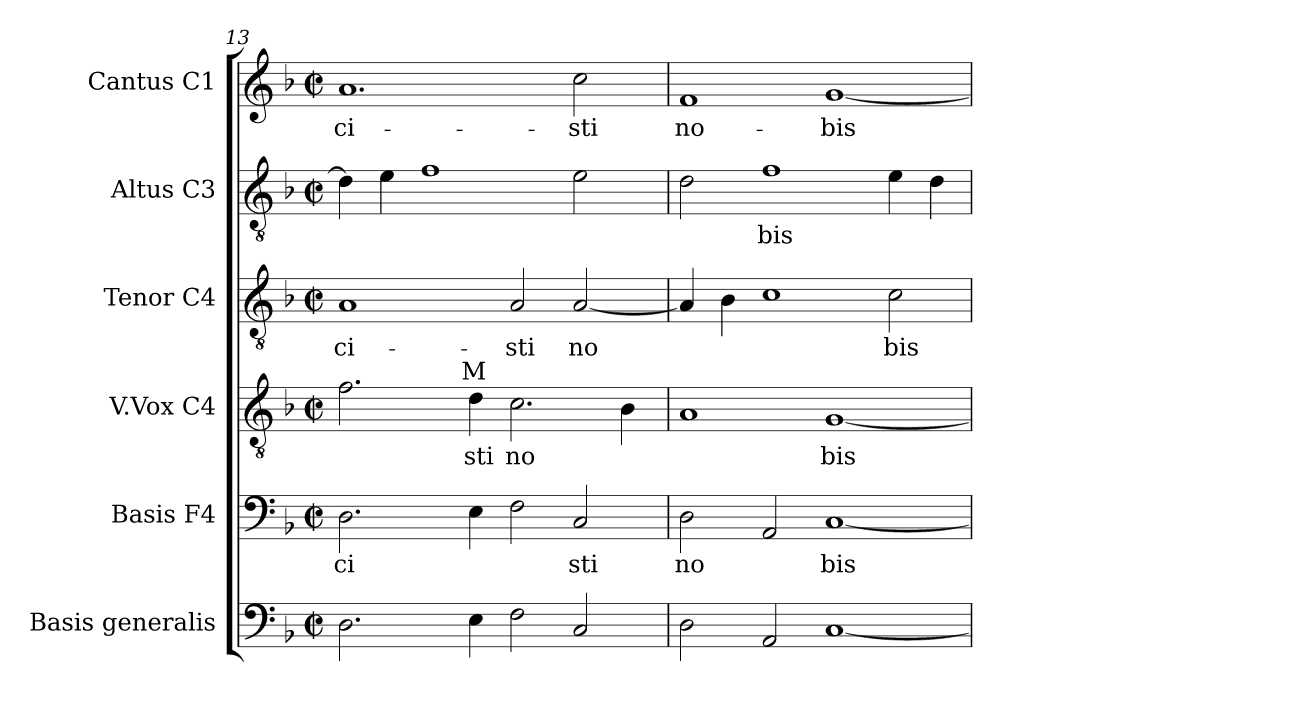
**kern	**kern	**text	**kern	**text	**kern	**text	**kern	**text	**kern	**text
*part6	*part5	*part5	*part4	*part4	*part3	*part3	*part2	*part2	*part1	*part1
*staff6	*staff5	*staff5	*staff4	*staff4	*staff3	*staff3	*staff2	*staff2	*staff1	*staff1
*I"Basis  generalis	*I"Basis  F4	*	*I"V.Vox  C4	*	*I"Tenor  C4	*	*I"Altus  C3	*	*I"Cantus  C1	*
*	*I'B	*	*	*	*I'T	*	*I'A	*	*I'C	*
*clefF4	*clefF4	*	*clefGv2	*	*clefGv2	*	*clefGv2	*	*clefG2	*
*k[b-]	*k[b-]	*	*k[b-]	*	*k[b-]	*	*k[b-]	*	*k[b-]	*
*F:	*F:	*	*F:	*	*F:	*	*F:	*	*F:	*
*M2/2	*M2/2	*	*M2/2	*	*M2/2	*	*M2/2	*	*M2/2	*
*met(c|)	*met(c|)	*	*met(c|)	*	*met(c|)	*	*met(c|)	*	*met(c|)	*
=13	=13	=13	=13	=13	=13	=13	=13	=13	=13	=13
!	!	!LO:LY:b:cj	!	!LO:LY:b:cj	!	!LO:LY:b:cj	!	!LO:LY:b:cj	!	!LO:LY:b:cj
*	*	*	*^	*	*	*	*	*	*	*
2.D\	2.D\	-ci-	2.f\	2ryy	--	1A	-ci-	4d\]	--	1.a	-ci-
!	!	!	!	!	!	!	!	!	!LO:LY:b:cj	!	!
.	.	.	.	.	.	.	.	4e\	--	.	.
!	!	!	!	!	!	!	!	!	!LO:LY:b:cj	!	!
.	.	.	.	8...ryy	.	.	.	1f	--	.	.
!	!	!	!	!LO:TX:a:t=M	!	!	!	!	!	!	!
.	.	.	.	1ryy	.	.	.	.	.	.	.
!	!	!LO:LY:b:cj	!	!	!LO:LY:b:cj	!	!	!	!	!	!
4E\	4E\	--	4d\	.	-sti	.	.	.	.	.	.
!	!	!LO:LY:b:cj	!	!	!LO:LY:b:cj	!	!LO:LY:b:cj	!	!	!	!
2F\	2F\	--	2.c\	.	no-	2A/	-sti	.	.	.	.
!	!	!LO:LY:b:cj	!	!	!	!	!LO:LY:b:cj	!	!LO:LY:b:cj	!	!LO:LY:b:cj
2C/	2C/	-sti	.	.	.	[<2A/	no-	2e\	--	2cc\	-sti
.	.	.	.	4ryy	.	.	.	.	.	.	.
!	!	!	!	!	!LO:LY:b:cj	!	!	!	!	!	!
.	.	.	4B-\	.	--	.	.	.	.	.	.
.	.	.	.	64ryy	.	.	.	.	.	.	.
=14	=14	=14	=14	=14	=14	=14	=14	=14	=14	=14	=14
!	!	!LO:LY:b:cj	!	!	!LO:LY:b:cj	!	!LO:LY:b:cj	!	!LO:LY:b:cj	!	!LO:LY:b:cj
*	*	*	*v	*v	*	*	*	*	*	*	*
2D\	2D\	no-	1A	--	4A/]	--	2d\	--	1f	no-
!	!	!	!	!	!	!LO:LY:b:cj	!	!	!	!
.	.	.	.	.	4B-\	--	.	.	.	.
!	!	!LO:LY:b:cj	!	!	!	!LO:LY:b:cj	!	!LO:LY:b:cj	!	!
2AA/	2AA/	--	.	.	1c	--	1f	-bis	.	.
!	!	!LO:LY:b:cj	!	!LO:LY:b:cj	!	!	!	!	!	!LO:LY:b:cj
[>1C	[>1C	-bis	[>1G	-bis	.	.	.	.	[>1g	-bis
!	!	!	!	!	!	!LO:LY:b:cj	!	!LO:LY:b:cj	!	!
.	.	.	.	.	2c\	-bis	4e\	.	.	.
!	!	!	!	!	!	!	!	!LO:LY:b:cj	!	!
.	.	.	.	.	.	.	4d\	.	.	.
=	=	=	=	=	=	=	=	=	=	=
*-	*-	*-	*-	*-	*-	*-	*-	*-	*-	*-
